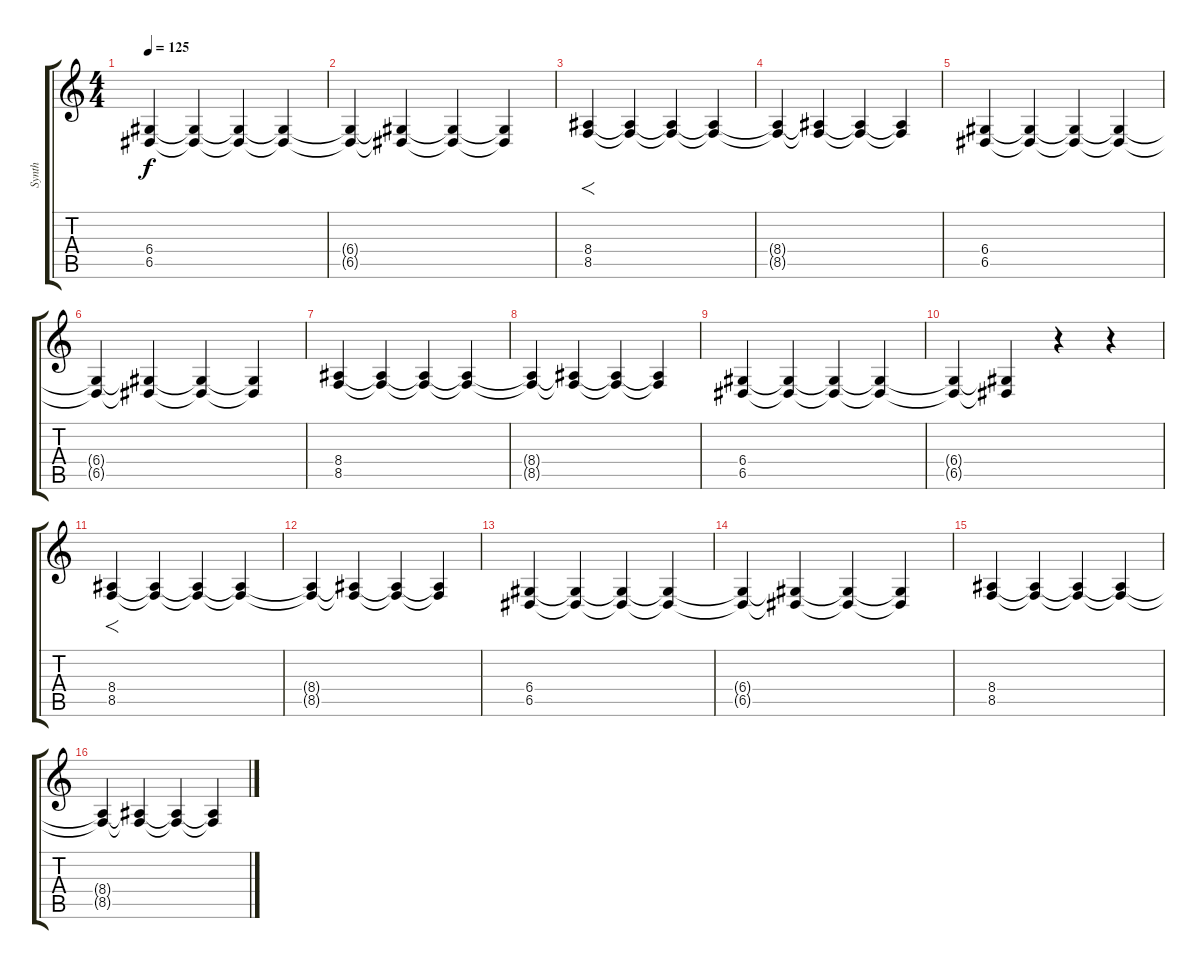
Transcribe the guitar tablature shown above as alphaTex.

\track ("Synth" "Synth") {instrument pad2warm}
\staff {score tabs}
\tuning (E4 B3 G3 D3 A2 E2) {hide}
\ts (4 4)
\tempo 125
\clef g2
\ks c
(6.4 6.5).4{dy f volume 13} (6.4{t} 6.5{t}).4 (6.4{t} 6.5{t}).4{volume 12} (6.4{t} 6.5{t}).4 |
(6.4{t} 6.5{t}).4{volume 11} (6.4{t} 6.5{t}).4 (6.4{t} 6.5{t}).4{volume 12} (6.4{t} 6.5{t}).4 |
(8.4 8.5).4{f volume 13} (8.4{t} 8.5{t}).4{volume 12} (8.4{t} 8.5{t}).4{volume 11} (8.4{t} 8.5{t}).4{volume 10} |
(8.4{t} 8.5{t}).4{volume 9} (8.4{t} 8.5{t}).4{volume 10} (8.4{t} 8.5{t}).4{volume 11} (8.4{t} 8.5{t}).4{volume 12} |
(6.4 6.5).4{volume 13} (6.4{t} 6.5{t}).4{volume 12} (6.4{t} 6.5{t}).4{volume 11} (6.4{t} 6.5{t}).4{volume 10} |
(6.4{t} 6.5{t}).4{volume 9} (6.4{t} 6.5{t}).4{volume 10} (6.4{t} 6.5{t}).4{volume 11} (6.4{t} 6.5{t}).4{volume 12} |
(8.4 8.5).4{volume 13} (8.4{t} 8.5{t}).4{volume 12} (8.4{t} 8.5{t}).4{volume 11} (8.4{t} 8.5{t}).4{volume 10} |
(8.4{t} 8.5{t}).4{volume 9} (8.4{t} 8.5{t}).4{volume 10} (8.4{t} 8.5{t}).4{volume 11} (8.4{t} 8.5{t}).4{volume 12} |
(6.4 6.5).4{volume 13} (6.4{t} 6.5{t}).4{volume 12} (6.4{t} 6.5{t}).4{volume 11} (6.4{t} 6.5{t}).4{volume 10} |
(6.4{t} 6.5{t}).4{volume 9} (6.4{t} 6.5{t}).4{volume 10} r.4{volume 11} r.4{volume 12} |
(8.4 8.5).4{f volume 13} (8.4{t} 8.5{t}).4{volume 12} (8.4{t} 8.5{t}).4{volume 11} (8.4{t} 8.5{t}).4{volume 10} |
(8.4{t} 8.5{t}).4{volume 9} (8.4{t} 8.5{t}).4{volume 10} (8.4{t} 8.5{t}).4{volume 11} (8.4{t} 8.5{t}).4{volume 12} |
(6.4 6.5).4{volume 13} (6.4{t} 6.5{t}).4{volume 12} (6.4{t} 6.5{t}).4{volume 11} (6.4{t} 6.5{t}).4{volume 10} |
(6.4{t} 6.5{t}).4{volume 9} (6.4{t} 6.5{t}).4{volume 10} (6.4{t} 6.5{t}).4{volume 11} (6.4{t} 6.5{t}).4{volume 12} |
(8.4 8.5).4{volume 13} (8.4{t} 8.5{t}).4{volume 12} (8.4{t} 8.5{t}).4{volume 11} (8.4{t} 8.5{t}).4{volume 10} |
(8.4{t} 8.5{t}).4{volume 9} (8.4{t} 8.5{t}).4{volume 10} (8.4{t} 8.5{t}).4{volume 11} (8.4{t} 8.5{t}).4{volume 12}
